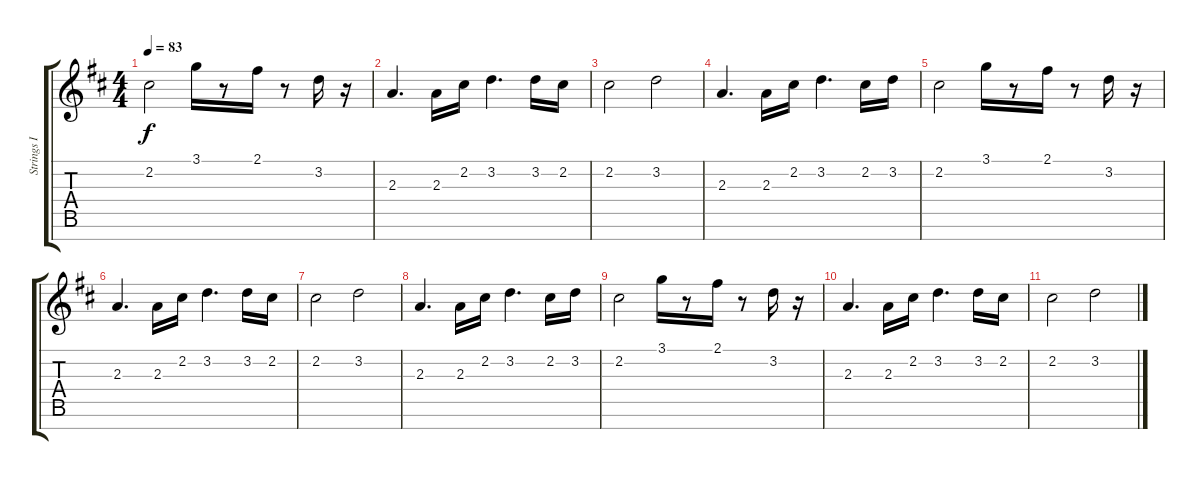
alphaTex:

\track ("Strings I" "Strings I") {instrument stringensemble1}
\staff {score tabs}
\tuning (E5 B4 G4 D4 A3 E3 B2) {hide}
\ts (4 4)
\tempo 83
\clef g2
\ks d
2.2.2{dy f} 3.1.16 r.8 2.1.16 r.8 3.2.16 r.16 |
2.3.4{d} 2.3.16 2.2.16 3.2.4{d} 3.2.16 2.2.16 |
2.2.2 3.2.2 |
2.3.4{d} 2.3.16 2.2.16 3.2.4{d} 2.2.16 3.2.16 |
2.2.2 3.1.16 r.8 2.1.16 r.8 3.2.16 r.16 |
2.3.4{d} 2.3.16 2.2.16 3.2.4{d} 3.2.16 2.2.16 |
2.2.2 3.2.2 |
2.3.4{d} 2.3.16 2.2.16 3.2.4{d} 2.2.16 3.2.16 |
2.2.2 3.1.16 r.8 2.1.16 r.8 3.2.16 r.16 |
2.3.4{d} 2.3.16 2.2.16 3.2.4{d} 3.2.16 2.2.16 |
2.2.2 3.2.2
